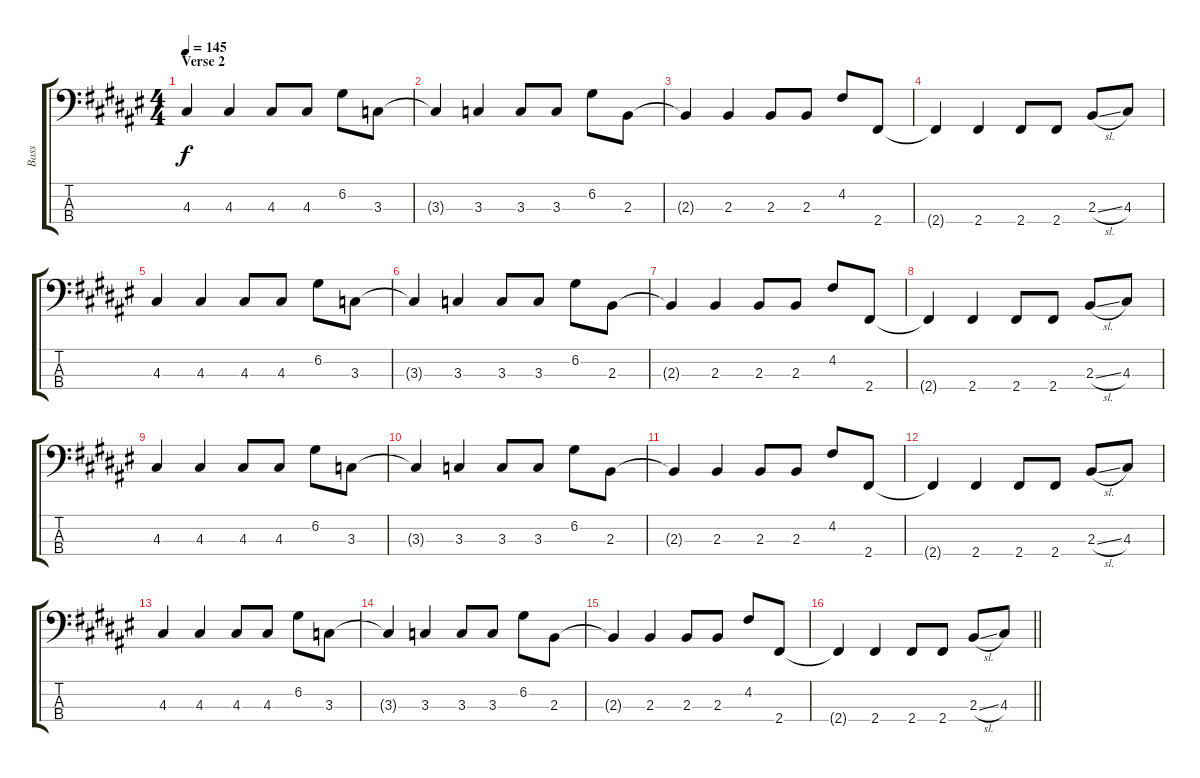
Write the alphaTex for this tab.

\track ("Bass" "Bass") {instrument electricbassfinger}
\staff {score tabs}
\tuning (G2 D2 A1 E1) {hide}
\ts (4 4)
\section ("" "Verse 2")
\tempo 145
\clef f4
\ks f#
4.3.4{dy f} 4.3.4 4.3.8 4.3.8 6.2.8 3.3.8 |
3.3{t}.4 3.3.4 3.3.8 3.3.8 6.2.8 2.3.8 |
2.3{t}.4 2.3.4 2.3.8 2.3.8 4.2.8 2.4.8 |
2.4{t}.4 2.4.4 2.4.8 2.4.8 2.3{sl}.8 4.3.8 |
4.3.4 4.3.4 4.3.8 4.3.8 6.2.8 3.3.8 |
3.3{t}.4 3.3.4 3.3.8 3.3.8 6.2.8 2.3.8 |
2.3{t}.4 2.3.4 2.3.8 2.3.8 4.2.8 2.4.8 |
2.4{t}.4 2.4.4 2.4.8 2.4.8 2.3{sl}.8 4.3.8 |
4.3.4 4.3.4 4.3.8 4.3.8 6.2.8 3.3.8 |
3.3{t}.4 3.3.4 3.3.8 3.3.8 6.2.8 2.3.8 |
2.3{t}.4 2.3.4 2.3.8 2.3.8 4.2.8 2.4.8 |
2.4{t}.4 2.4.4 2.4.8 2.4.8 2.3{sl}.8 4.3.8 |
4.3.4 4.3.4 4.3.8 4.3.8 6.2.8 3.3.8 |
3.3{t}.4 3.3.4 3.3.8 3.3.8 6.2.8 2.3.8 |
2.3{t}.4 2.3.4 2.3.8 2.3.8 4.2.8 2.4.8 |
\barLineRight lightlight
2.4{t}.4 2.4.4 2.4.8 2.4.8 2.3{sl}.8 4.3.8
